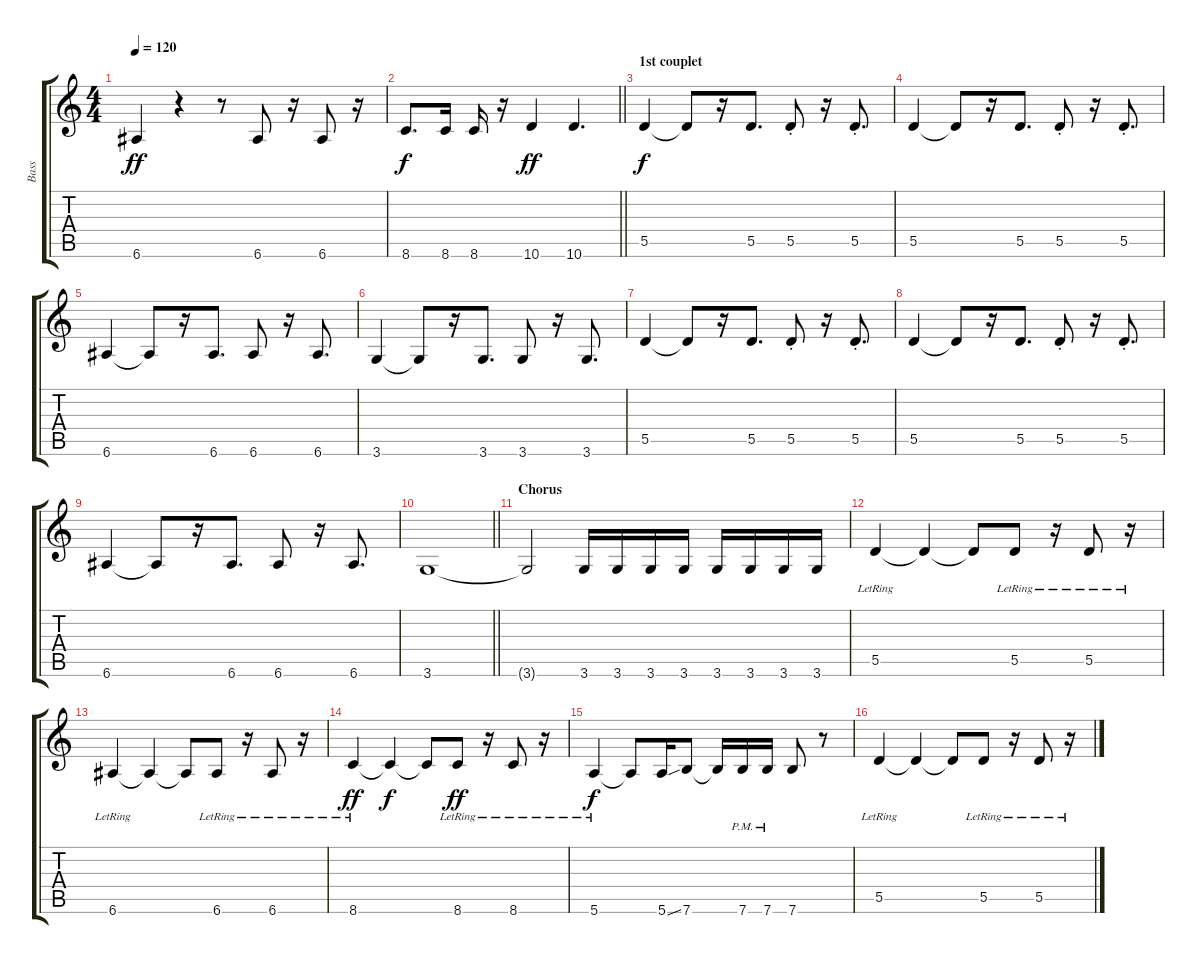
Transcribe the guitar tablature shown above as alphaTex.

\track ("Bass" "Bass") {instrument electricbassfinger}
\staff {score tabs}
\tuning (E4 B3 G3 D3 A2 E2) {hide}
\ts (4 4)
\tempo 120
\clef g2
\ks c
6.6.4{dy ff} r.4 r.8 6.6.8 r.16 6.6.8 r.16 |
\barLineRight lightlight
8.6.8{d dy f} 8.6.16 8.6.16 r.16 10.6.4{dy ff} 10.6.4{d} |
\section ("" "1st couplet")
5.5.4{dy f volume 12} 5.5{t}.8 r.16 5.5.8{d} 5.5{st}.8 r.16 5.5{st}.8{d} |
5.5.4 5.5{t}.8 r.16 5.5.8{d} 5.5{st}.8 r.16 5.5{st}.8{d} |
6.6.4 6.6{t}.8 r.16 6.6.8{d} 6.6.8 r.16 6.6.8{d} |
3.6.4 3.6{t}.8 r.16 3.6.8{d} 3.6.8 r.16 3.6.8{d} |
5.5.4{volume 13} 5.5{t}.8 r.16 5.5.8{d} 5.5{st}.8 r.16 5.5{st}.8{d} |
5.5.4 5.5{t}.8 r.16 5.5.8{d} 5.5{st}.8 r.16 5.5{st}.8{d} |
6.6.4 6.6{t}.8 r.16 6.6.8{d} 6.6.8 r.16 6.6.8{d} |
\barLineRight lightlight
3.6.1 |
\section ("" "Chorus")
3.6{t}.2{volume 7} 3.6.16 3.6.16 3.6.16 3.6.16 3.6.16 3.6.16 3.6.16 3.6.16 |
5.5{lr}.4 5.5{t}.4 5.5{t}.8 5.5{lr}.8 r.16 5.5{lr}.8 r.16 |
6.6{lr}.4 6.6{t}.4 6.6{t}.8 6.6{lr}.8 r.16 6.6{lr}.8 r.16 |
8.6{lr}.4{dy ff} 8.6{t}.4{dy f} 8.6{t}.8 8.6{lr}.8{dy ff} r.16 8.6{lr}.8 r.16 |
5.6{lr}.4{dy f} 5.6{t}.8 5.6{ss}.16 7.6.8 7.6{t}.16 7.6{pm}.16 7.6{pm}.16 7.6.8 r.8 |
5.5{lr}.4 5.5{t}.4 5.5{t}.8 5.5{lr}.8 r.16 5.5{lr}.8 r.16
